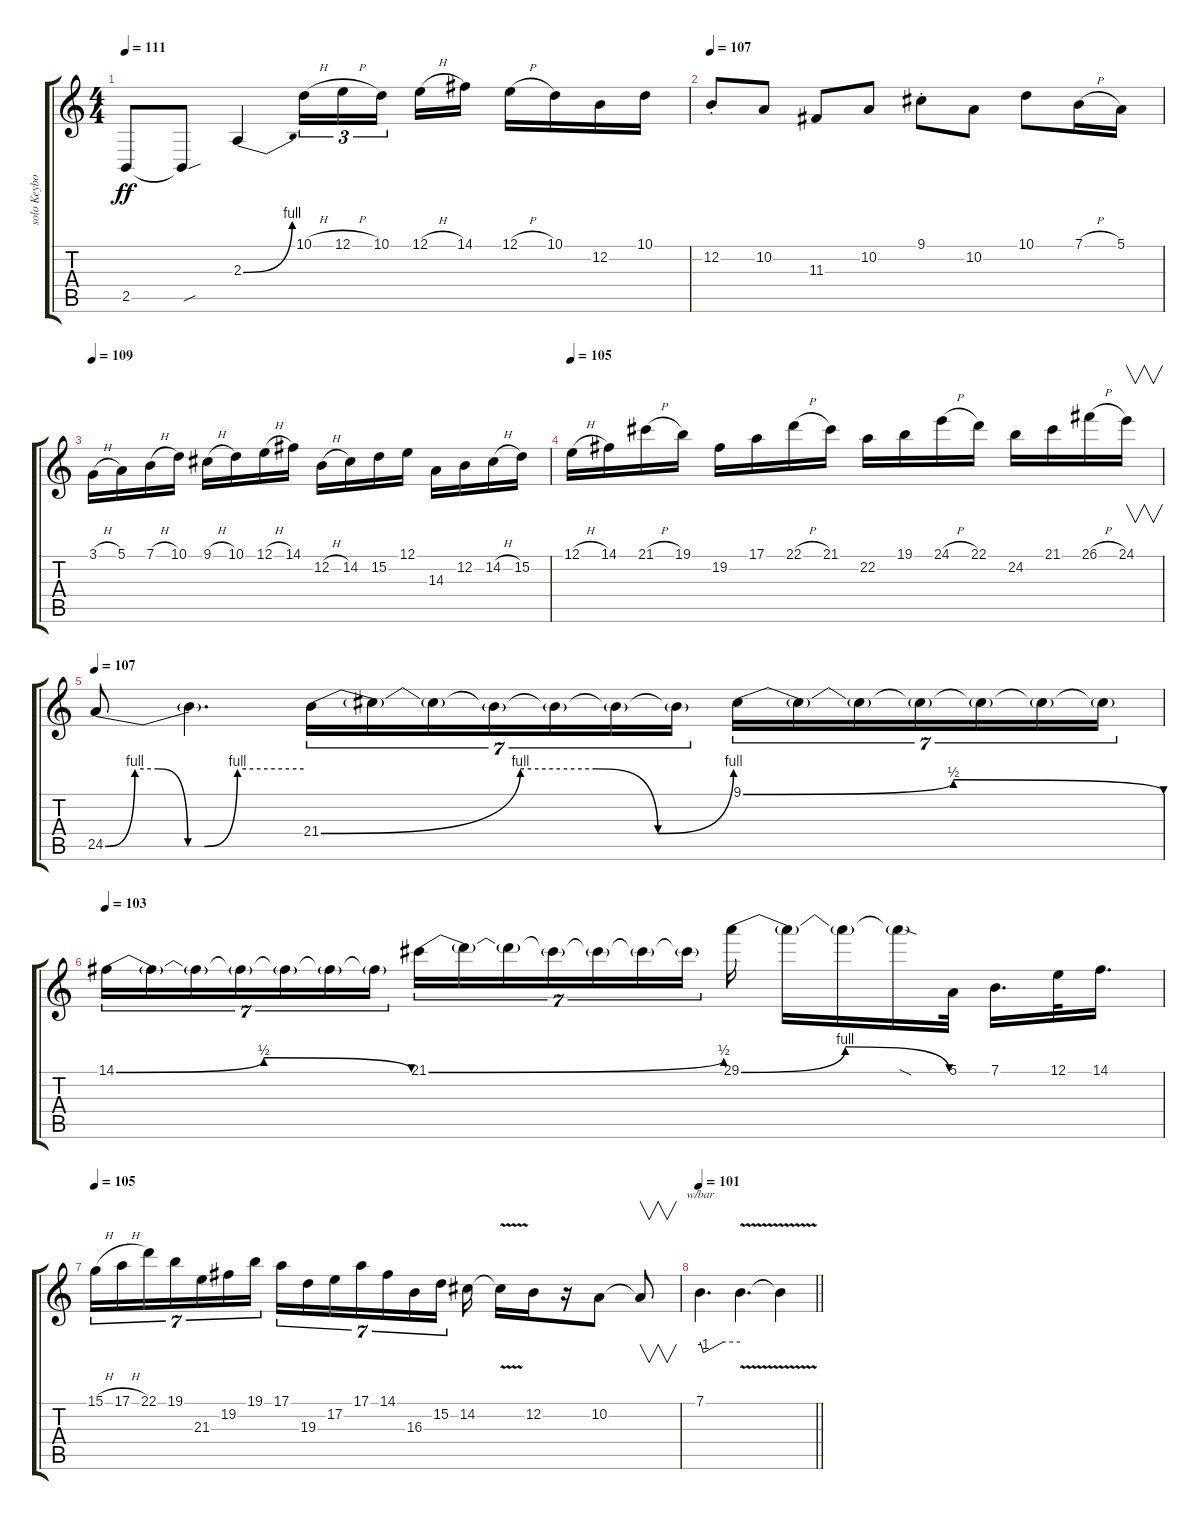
\track ("solo Keyboard and Guitar" "solo Keybo") {instrument lead8bassandlead}
\staff {score tabs}
\tuning (E4 B3 G3 D3 A2 E2) {hide}
\ts (4 4)
\tempo 111
\clef g2
\ks c
2.5.8{dy ff} 2.5{sou t}.8 2.3{be (bend 0 0 60 4)}.4 10.1{h}.16{tu (3 2)} 12.1{h}.16{tu (3 2)} 10.1.16{tu (3 2) beam splitsecondary} 12.1{h}.16 14.1.16 12.1{h}.16 10.1.16 12.2.16 10.1.16 |
\tempo 107
12.2{st}.8 10.2.8 11.3.8 10.2.8 9.1{st}.8 10.2.8 10.1.8 7.1{h}.16 5.1.16 |
\tempo 109
3.1{h}.16 5.1.16 7.1{h}.16 10.1.16 9.1{h}.16 10.1.16 12.1{h}.16 14.1.16 12.2{h}.16 14.2.16 15.2.16 12.1.16 14.3.16 12.2.16 14.2{h}.16 15.2.16 |
\tempo 105
12.1{h}.16 14.1.16 21.1{h}.16 19.1.16 19.2.16 17.1.16 22.1{h}.16 21.1.16 22.2.16 19.1.16 24.1{h}.16 22.1.16 24.2.16 21.1.16 26.1{h}.16 24.1.16{v} |
\tempo 107
24.5{be (custom 0 0 9 4 16 4 25 0 30 0 40 4 60 4)}.8{volume 10 instrument lead1square} 24.5{t}.4{d} 21.4{be (custom 0 0 29 4 40 4 49 0 60 4)}.16{tu (7 4)} 21.4{t}.16{tu (7 4)} 21.4{t}.16{tu (7 4)} 21.4{t}.16{tu (7 4)} 21.4{t}.16{tu (7 4)} 21.4{t}.16{tu (7 4)} 21.4{t}.16{tu (7 4)} 9.1{be (bendrelease 0 0 29 2 50 2 60 0)}.16{tu (7 4)} 9.1{t}.16{tu (7 4)} 9.1{t}.16{tu (7 4)} 9.1{t}.16{tu (7 4)} 9.1{t}.16{tu (7 4)} 9.1{t}.16{tu (7 4)} 9.1{t}.16{tu (7 4)} |
\tempo 103
14.1{be (bendrelease 0 0 16 2 49 2 60 0)}.16{tu (7 4)} 14.1{t}.16{tu (7 4)} 14.1{t}.16{tu (7 4)} 14.1{t}.16{tu (7 4)} 14.1{t}.16{tu (7 4)} 14.1{t}.16{tu (7 4)} 14.1{t}.16{tu (7 4)} 21.1{be (bend 0 0 60 2)}.16{tu (7 4)} 21.1{t}.16{tu (7 4)} 21.1{t}.16{tu (7 4)} 21.1{t}.16{tu (7 4)} 21.1{t}.16{tu (7 4)} 21.1{t}.16{tu (7 4)} 21.1{t}.16{tu (7 4)} 29.1{be (bendrelease 0 0 28 4 45 4 60 0)}.16 29.1{t}.16 29.1{t}.16 29.1{sod t}.16 5.1.32 7.1.16{d} 12.1.32 14.1.16{d} |
\tempo 105
15.1{h}.16{tu (7 4)} 17.1{h}.16{tu (7 4)} 22.1.16{tu (7 4)} 19.1.16{tu (7 4)} 21.3.16{tu (7 4)} 19.2.16{tu (7 4)} 19.1.16{tu (7 4)} 17.1.16{tu (7 4)} 19.3.16{tu (7 4)} 17.2.16{tu (7 4)} 17.1.16{tu (7 4)} 14.1.16{tu (7 4)} 16.3.16{tu (7 4)} 15.2.16{tu (7 4)} 14.2.16 14.2{v t}.16 12.2.16 r.16 10.2.8 10.2{t}.8{v} |
\tempo 101
\barLineRight lightlight
7.1.4{d tbe (custom default 0 0 5 -4 35 0 60 0)} 7.1{v t}.4{d} 7.1{t}.4
